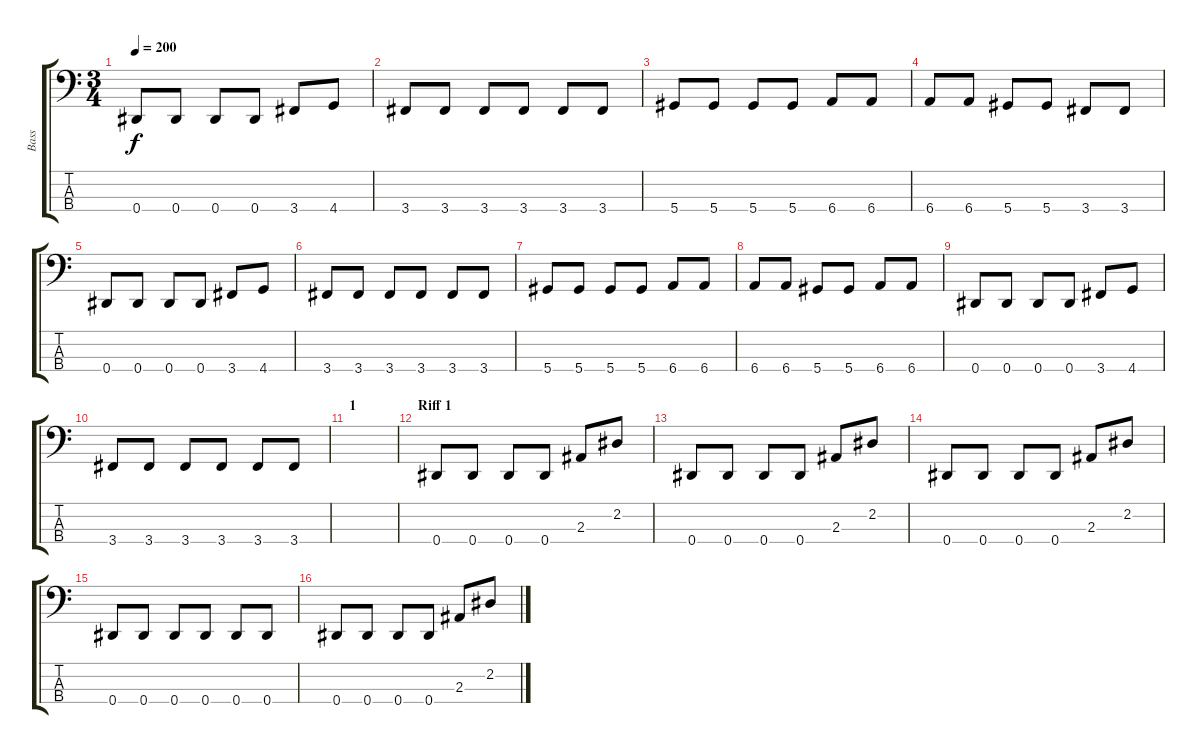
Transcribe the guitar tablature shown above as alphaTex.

\track ("Bass" "Bass") {instrument electricbasspick}
\staff {score tabs}
\tuning (Gb2 Db2 Ab1 Eb1) {hide}
\ts (3 4)
\tempo 200
\clef f4
\ks c
0.4.8{dy f} 0.4.8 0.4.8 0.4.8 3.4.8 4.4.8 |
3.4.8 3.4.8 3.4.8 3.4.8 3.4.8 3.4.8 |
5.4.8 5.4.8 5.4.8 5.4.8 6.4.8 6.4.8 |
6.4.8 6.4.8 5.4.8 5.4.8 3.4.8 3.4.8 |
0.4.8 0.4.8 0.4.8 0.4.8 3.4.8 4.4.8 |
3.4.8 3.4.8 3.4.8 3.4.8 3.4.8 3.4.8 |
5.4.8 5.4.8 5.4.8 5.4.8 6.4.8 6.4.8 |
6.4.8 6.4.8 5.4.8 5.4.8 6.4.8 6.4.8 |
0.4.8 0.4.8 0.4.8 0.4.8 3.4.8 4.4.8 |
3.4.8 3.4.8 3.4.8 3.4.8 3.4.8 3.4.8 |
\section ("" "1")
|
\section ("" "Riff 1")
0.4.8 0.4.8 0.4.8 0.4.8 2.3.8 2.2.8 |
0.4.8 0.4.8 0.4.8 0.4.8 2.3.8 2.2.8 |
0.4.8 0.4.8 0.4.8 0.4.8 2.3.8 2.2.8 |
0.4.8 0.4.8 0.4.8 0.4.8 0.4.8 0.4.8 |
0.4.8 0.4.8 0.4.8 0.4.8 2.3.8 2.2.8
